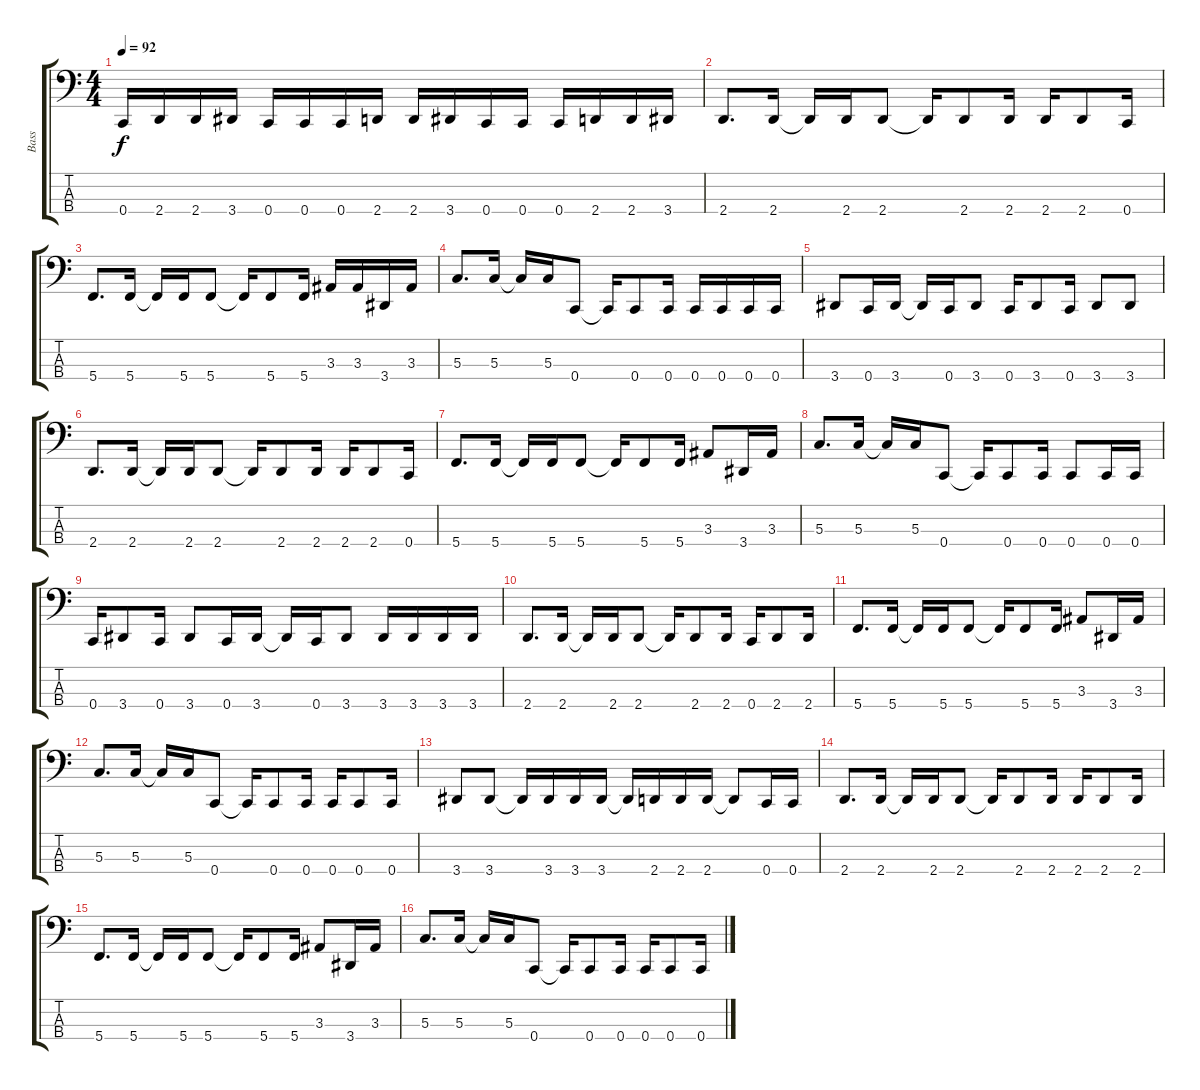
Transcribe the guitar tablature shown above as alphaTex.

\track ("Bass" "Bass") {instrument electricbassfinger}
\staff {score tabs}
\tuning (F2 C2 G1 C1) {hide}
\ts (4 4)
\tempo 92
\clef f4
\ks c
0.4.16{dy f} 2.4.16 2.4.16 3.4.16 0.4.16 0.4.16 0.4.16 2.4.16 2.4.16 3.4.16 0.4.16 0.4.16 0.4.16 2.4.16 2.4.16 3.4.16 |
2.4.8{d} 2.4.16 2.4{t}.16 2.4.16 2.4.8 2.4{t}.16 2.4.8 2.4.16 2.4.16 2.4.8 0.4.16 |
5.4.8{d} 5.4.16 5.4{t}.16 5.4.16 5.4.8 5.4{t}.16 5.4.8 5.4.16 3.3.16 3.3.16 3.4.16 3.3.16 |
5.3.8{d} 5.3.16 5.3{t}.16 5.3.16 0.4.8 0.4{t}.16 0.4.8 0.4.16 0.4.16 0.4.16 0.4.16 0.4.16 |
3.4.8 0.4.16 3.4.16 3.4{t}.16 0.4.16 3.4.8 0.4.16 3.4.8 0.4.16 3.4.8 3.4.8 |
2.4.8{d} 2.4.16 2.4{t}.16 2.4.16 2.4.8 2.4{t}.16 2.4.8 2.4.16 2.4.16 2.4.8 0.4.16 |
5.4.8{d} 5.4.16 5.4{t}.16 5.4.16 5.4.8 5.4{t}.16 5.4.8 5.4.16 3.3.8 3.4.16 3.3.16 |
5.3.8{d} 5.3.16 5.3{t}.16 5.3.16 0.4.8 0.4{t}.16 0.4.8 0.4.16 0.4.8 0.4.16 0.4.16 |
0.4.16 3.4.8 0.4.16 3.4.8 0.4.16 3.4.16 3.4{t}.16 0.4.16 3.4.8 3.4.16 3.4.16 3.4.16 3.4.16 |
2.4.8{d} 2.4.16 2.4{t}.16 2.4.16 2.4.8 2.4{t}.16 2.4.8 2.4.16 0.4.16 2.4.8 2.4.16 |
5.4.8{d} 5.4.16 5.4{t}.16 5.4.16 5.4.8 5.4{t}.16 5.4.8 5.4.16 3.3.8 3.4.16 3.3.16 |
5.3.8{d} 5.3.16 5.3{t}.16 5.3.16 0.4.8 0.4{t}.16 0.4.8 0.4.16 0.4.16 0.4.8 0.4.16 |
3.4.8 3.4.8 3.4{t}.16 3.4.16 3.4.16 3.4.16 3.4{t}.16 2.4.16 2.4.16 2.4.16 2.4{t}.8 0.4.16 0.4.16 |
2.4.8{d} 2.4.16 2.4{t}.16 2.4.16 2.4.8 2.4{t}.16 2.4.8 2.4.16 2.4.16 2.4.8 2.4.16 |
5.4.8{d} 5.4.16 5.4{t}.16 5.4.16 5.4.8 5.4{t}.16 5.4.8 5.4.16 3.3.8 3.4.16 3.3.16 |
5.3.8{d} 5.3.16 5.3{t}.16 5.3.16 0.4.8 0.4{t}.16 0.4.8 0.4.16 0.4.16 0.4.8 0.4.16
